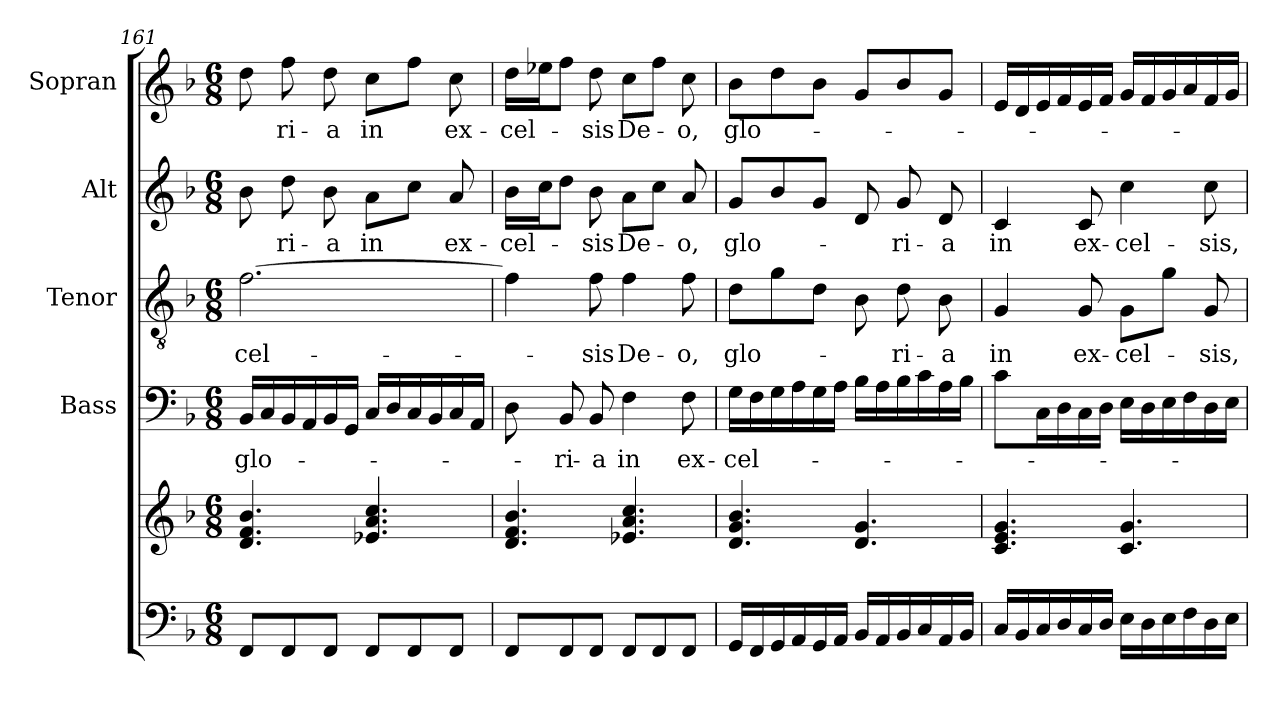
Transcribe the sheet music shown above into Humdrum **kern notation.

**kern	**kern	**kern	**text	**kern	**text	**kern	**text	**kern	**text
*part5	*part5	*part4	*part4	*part3	*part3	*part2	*part2	*part1	*part1
*staff6	*staff5	*staff4	*staff4	*staff3	*staff3	*staff2	*staff2	*staff1	*staff1
*	*	*I"Bass	*	*I"Tenor	*	*I"Alt	*	*I"Sopran	*
*	*	*I'B.	*	*I'T.	*	*I'A.	*	*I'S.	*
*clefF4	*clefG2	*clefF4	*	*clefGv2	*	*clefG2	*	*clefG2	*
*k[b-]	*k[b-]	*k[b-]	*	*k[b-]	*	*k[b-]	*	*k[b-]	*
*F:	*F:	*F:	*	*F:	*	*F:	*	*F:	*
*M6/8	*M6/8	*M6/8	*	*M6/8	*	*M6/8	*	*M6/8	*
=161	=161	=161	=161	=161	=161	=161	=161	=161	=161
!	!	!	!LO:LY:b	!	!LO:LY:b	!	!	!	!
8FF/L	4.d/ 4.f/ 4.b-/	16BB-/LL	glo-	[2.f\	-cel-	8b-\	.	8dd\	.
.	.	16C/	.	.	.	.	.	.	.
!	!	!	!	!	!	!	!LO:LY:b	!	!LO:LY:b
8FF/	.	16BB-/	.	.	.	8dd\	-ri-	8ff\	-ri-
.	.	16AA/	.	.	.	.	.	.	.
!	!	!	!	!	!	!	!LO:LY:b	!	!LO:LY:b
8FF/J	.	16BB-/	.	.	.	8b-\	-a	8dd\	-a
.	.	16GG/JJ	.	.	.	.	.	.	.
!	!	!	!	!	!	!	!LO:LY:b	!	!LO:LY:b
8FF/L	4.e-X/ 4.a/ 4.cc/	16C/LL	.	.	.	8a\L	in	8cc\L	in
.	.	16D/	.	.	.	.	.	.	.
8FF/	.	16C/	.	.	.	8cc\J	.	8ff\J	.
.	.	16BB-/	.	.	.	.	.	.	.
!	!	!	!	!	!	!	!LO:LY:b	!	!LO:LY:b
8FF/J	.	16C/	.	.	.	8a/	ex-	8cc\	ex-
.	.	16AA/JJ	.	.	.	.	.	.	.
=162	=162	=162	=162	=162	=162	=162	=162	=162	=162
!	!	!	!	!	!	!	!LO:LY:b	!	!LO:LY:b
8FF/L	4.d/ 4.f/ 4.b-/	8D\	.	4f\]	.	16b-\LL	-cel-	16dd\LL	-cel-
.	.	.	.	.	.	16cc\J	.	16ee-X\J	.
!	!	!	!LO:LY:b	!	!	!	!	!	!
8FF/	.	8BB-/	-ri-	.	.	8dd\J	.	8ff\J	.
!	!	!	!LO:LY:b	!	!LO:LY:b	!	!LO:LY:b	!	!LO:LY:b
8FF/J	.	8BB-/	-a	8f\	-sis	8b-\	-sis	8dd\	-sis
!	!	!	!LO:LY:b	!	!LO:LY:b	!	!LO:LY:b	!	!LO:LY:b
8FF/L	4.e-X/ 4.a/ 4.cc/	4F\	in	4f\	De-	8a\L	De-	8cc\L	De-
8FF/	.	.	.	.	.	8cc\J	.	8ff\J	.
!	!	!	!LO:LY:b	!	!LO:LY:b	!	!LO:LY:b	!	!LO:LY:b
8FF/J	.	8F\	ex-	8f\	-o,	8a/	-o,	8cc\	-o,
=163	=163	=163	=163	=163	=163	=163	=163	=163	=163
!	!	!	!LO:LY:b	!	!LO:LY:b	!	!LO:LY:b	!	!LO:LY:b
16GG/LL	4.d/ 4.g/ 4.b-/	16G\LL	-cel-	8d\L	glo-	8g/L	glo-	8b-\L	glo-
16FF/	.	16F\	.	.	.	.	.	.	.
16GG/	.	16G\	.	8g\	.	8b-/	.	8dd\	.
16AA/	.	16A\	.	.	.	.	.	.	.
16GG/	.	16G\	.	8d\J	.	8g/J	.	8b-\J	.
16AA/JJ	.	16A\JJ	.	.	.	.	.	.	.
16BB-/LL	4.d/ 4.g/	16B-\LL	.	8B-\	.	8d/	.	8g/L	.
16AA/	.	16A\	.	.	.	.	.	.	.
!	!	!	!	!	!LO:LY:b	!	!LO:LY:b	!	!
16BB-/	.	16B-\	.	8d\	-ri-	8g/	-ri-	8b-/	.
16C/	.	16c\	.	.	.	.	.	.	.
!	!	!	!	!	!LO:LY:b	!	!LO:LY:b	!	!
16AA/	.	16A\	.	8B-\	-a	8d/	-a	8g/J	.
16BB-/JJ	.	16B-\JJ	.	.	.	.	.	.	.
!!LO:LB:g=z
=164	=164	=164	=164	=164	=164	=164	=164	=164	=164
!	!	!	!	!	!LO:LY:b	!	!LO:LY:b	!	!
16C/LL	4.c/ 4.e/ 4.g/	8c\L	.	4G/	in	4c/	in	16e/LL	.
16BB-/	.	.	.	.	.	.	.	16d/	.
16C/	.	16C\L	.	.	.	.	.	16e/	.
16D/	.	16D\	.	.	.	.	.	16f/	.
!	!	!	!	!	!LO:LY:b	!	!LO:LY:b	!	!
16C/	.	16C\	.	8G/	ex-	8c/	ex-	16e/	.
16D/JJ	.	16D\JJ	.	.	.	.	.	16f/JJ	.
!	!	!	!	!	!LO:LY:b	!	!LO:LY:b	!	!
16E\LL	4.c/ 4.g/	16E\LL	.	8G\L	-cel-	4cc\	-cel-	16g/LL	.
16D\	.	16D\	.	.	.	.	.	16f/	.
16E\	.	16E\	.	8g\J	.	.	.	16g/	.
16F\	.	16F\	.	.	.	.	.	16a/	.
!	!	!	!	!	!LO:LY:b	!	!LO:LY:b	!	!
16D\	.	16D\	.	8G/	-sis,	8cc\	-sis,	16f/	.
16E\JJ	.	16E\JJ	.	.	.	.	.	16g/JJ	.
=	=	=	=	=	=	=	=	=	=
*-	*-	*-	*-	*-	*-	*-	*-	*-	*-
